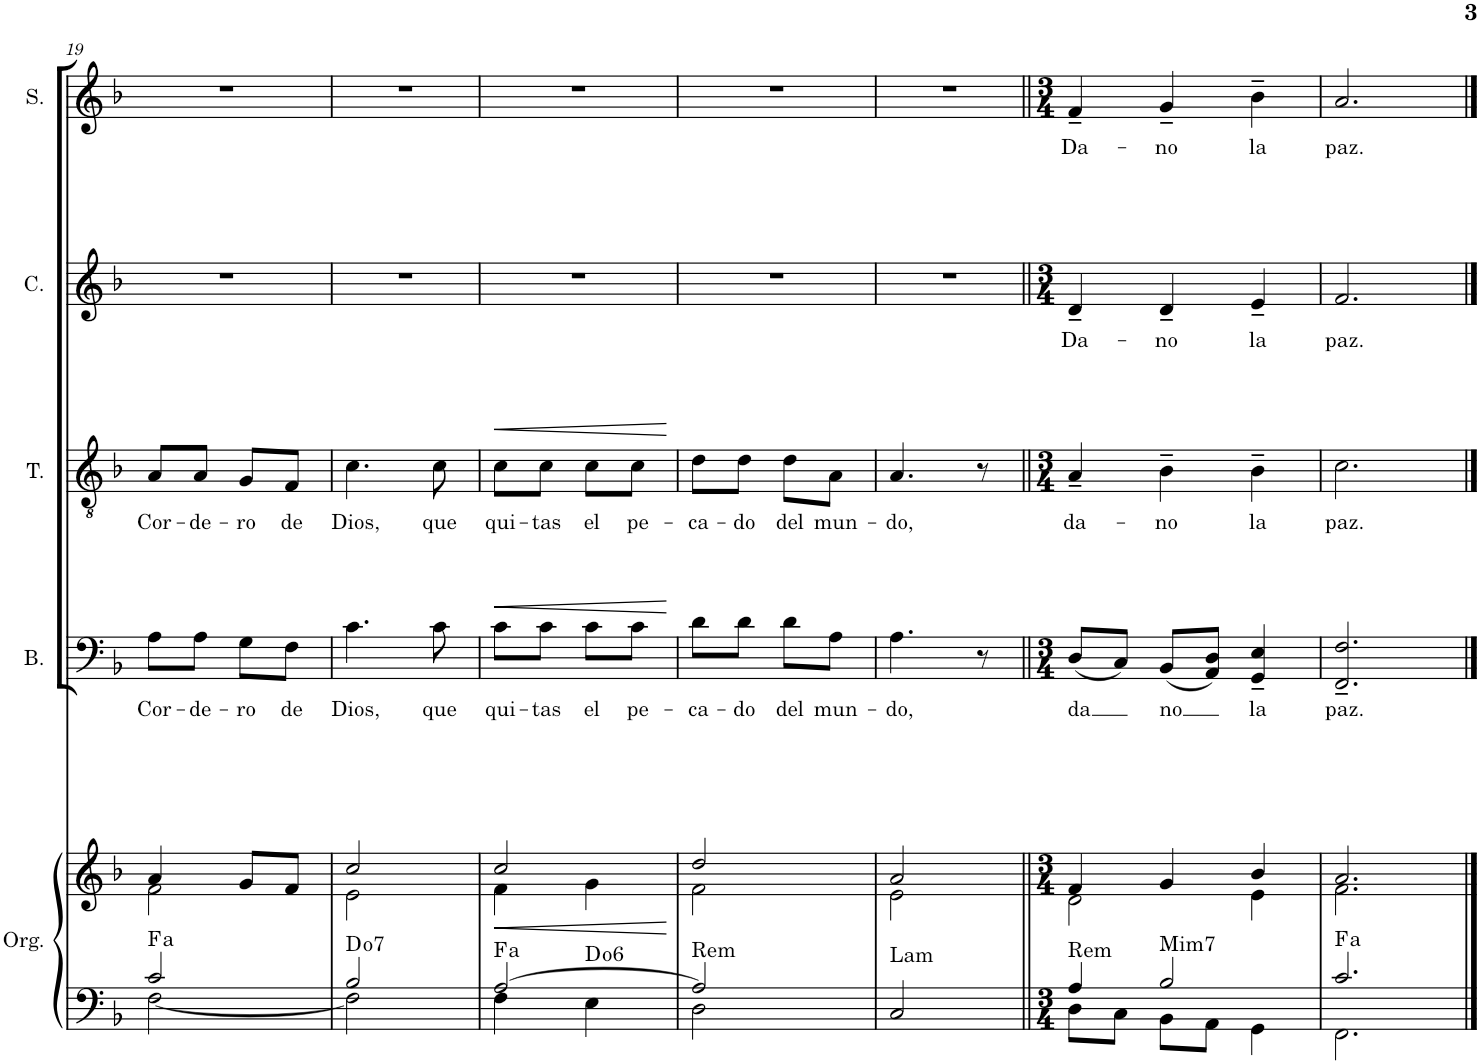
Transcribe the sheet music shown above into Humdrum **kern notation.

**kern	**kern	**dynam	**harte	**kern	**text	**dynam	**kern	**text	**dynam	**kern	**text	**kern	**text
*part5	*part5	*part5	*part5	*part4	*part4	*part4	*part3	*part3	*part3	*part2	*part2	*part1	*part1
*staff6	*staff5	*staff5/6	*	*staff4	*staff4	*staff4	*staff3	*staff3	*staff3	*staff2	*staff2	*staff1	*staff1
*I"Órgano	*	*	*	*I"Bajo	*	*	*I"Tenor	*	*	*I"Contralto	*	*I"Soprano	*
*	*	*	*	*I'B.	*	*	*I'T.	*	*	*I'C.	*	*I'S.	*
!!LO:PB:g=z
*clefF4	*clefG2	*	*	*clefF4	*	*	*clefGv2	*	*	*clefG2	*	*clefG2	*
*k[b-]	*k[b-]	*	*	*k[b-]	*	*	*k[b-]	*	*	*k[b-]	*	*k[b-]	*
*M2/4	*M2/4	*	*	*M2/4	*	*	*M2/4	*	*	*M2/4	*	*M2/4	*
=19	=19	=19	=19	=19	=19	=19	=19	=19	=19	=19	=19	=19	=19
*^	*^	*	*	*	*	*	*	*	*	*	*	*	*
!	!	!	!	!	!LO:H:kt=a	!	!LO:LY:b	!	!	!LO:LY:b	!	!	!	!	!
2c/	[2F\	4a/	2f\	.	.	8A\L	Cor-	.	8A/L	Cor-	.	2r	.	2r	.
!	!	!	!	!	!	!	!LO:LY:b	!	!	!LO:LY:b	!	!	!	!	!
.	.	.	.	.	.	8A\J	-de-	.	8A/J	-de-	.	.	.	.	.
!	!	!	!	!	!	!	!LO:LY:b	!	!	!LO:LY:b	!	!	!	!	!
.	.	8g/L	.	.	.	8G\L	-ro	.	8G/L	-ro	.	.	.	.	.
!	!	!	!	!	!	!	!LO:LY:b	!	!	!LO:LY:b	!	!	!	!	!
.	.	8f/J	.	.	.	8F\J	de	.	8F/J	de	.	.	.	.	.
=20	=20	=20	=20	=20	=20	=20	=20	=20	=20	=20	=20	=20	=20	=20	=20
!	!	!	!	!	!LO:H:kt=7	!	!LO:LY:b	!	!	!LO:LY:b	!	!	!	!	!
2B-/	2F\]	2cc/	2e\	.	D:dim7	4.c\	Dios,	.	4.c\	Dios,	.	2r	.	2r	.
!	!	!	!	!	!	!	!LO:LY:b	!	!	!LO:LY:b	!	!	!	!	!
.	.	.	.	.	.	8c\	que	.	8c\	que	.	.	.	.	.
=21	=21	=21	=21	=21	=21	=21	=21	=21	=21	=21	=21	=21	=21	=21	=21
!	!	!	!	!LO:HP:b	!LO:H:kt=a	!	!LO:LY:b	!LO:HP:b	!	!LO:LY:b	!LO:HP:b	!	!	!	!
[2A/	4F\	2cc/	4f\	<	.	8c\L	qui-	<	8c\L	qui-	<	2r	.	2r	.
!	!	!	!	!	!	!	!LO:LY:b	!	!	!LO:LY:b	!	!	!	!	!
.	.	.	.	.	.	8c\J	-tas	.	8c\J	-tas	.	.	.	.	.
!	!	!	!	!	!LO:H:kt=6	!	!LO:LY:b	!	!	!LO:LY:b	!	!	!	!	!
.	4E\	.	4g\	.	D:dim(6)	8c\L	el	.	8c\L	el	.	.	.	.	.
!	!	!	!	!	!	!	!LO:LY:b	!	!	!LO:LY:b	!	!	!	!	!
.	.	.	.	.	.	8c\J	pe-	.	8c\J	pe-	.	.	.	.	.
*v	*v	*	*	*	*	*	*	*	*	*	*	*	*	*	*
*	*v	*v	*	*	*	*	*	*	*	*	*	*	*	*
.	.	[	.	.	.	[	.	.	[	.	.	.	.
=22	=22	=22	=22	=22	=22	=22	=22	=22	=22	=22	=22	=22	=22
*^	*^	*	*	*	*	*	*	*	*	*	*	*	*
!	!	!	!	!	!LO:H:kt=Rem	!	!LO:LY:b	!	!	!LO:LY:b	!	!	!	!	!
2A/]	2D\	2dd/	2f\	.	N	8d\L	-ca-	.	8d\L	-ca-	.	2r	.	2r	.
!	!	!	!	!	!	!	!LO:LY:b	!	!	!LO:LY:b	!	!	!	!	!
.	.	.	.	.	.	8d\J	-do	.	8d\J	-do	.	.	.	.	.
!	!	!	!	!	!	!	!LO:LY:b	!	!	!LO:LY:b	!	!	!	!	!
.	.	.	.	.	.	8d\L	del	.	8d\L	del	.	.	.	.	.
!	!	!	!	!	!	!	!LO:LY:b	!	!	!LO:LY:b	!	!	!	!	!
.	.	.	.	.	.	8A\J	mun-	.	8A\J	mun-	.	.	.	.	.
*v	*v	*	*	*	*	*	*	*	*	*	*	*	*	*	*
=23	=23	=23	=23	=23	=23	=23	=23	=23	=23	=23	=23	=23	=23	=23
!	!	!	!	!LO:H:kt=Lam	!	!LO:LY:b	!	!	!LO:LY:b	!	!	!	!	!
2C/	2a/	2e\	.	N	4.A\	-do,	.	4.A/	-do,	.	2r	.	2r	.
.	.	.	.	.	8r	.	.	8r	.	.	.	.	.	.
=24||	=24||	=24||	=24||	=24||	=24||	=24||	=24||	=24||	=24||	=24||	=24||	=24||	=24||	=24||
*M3/4	*M3/4	*	*	*	*M3/4	*	*	*M3/4	*	*	*M3/4	*	*M3/4	*
*^	*	*	*	*	*	*	*	*	*	*	*	*	*	*
!	!	!	!	!	!LO:H:kt=Rem	!	!LO:LY:b	!	!	!LO:LY:b	!	!	!LO:LY:b	!	!LO:LY:b
4A/	8D\L	4f/	2d\	.	N	(8D/L	da	.	4A~/	da-	.	4d~/	Da-	4f~/	Da-
.	8C\J	.	.	.	.	8C/J)	.	.	.	.	.	.	.	.	.
!	!	!	!	!	!LO:H:kt=Mim7	!	!LO:LY:b	!	!	!LO:LY:b	!	!	!LO:LY:b	!	!LO:LY:b
2B-/	8BB-\L	4g/	.	.	N	(8BB-/L	no	.	4B-~\	-no	.	4d~/	-no	4g~/	-no
.	8AA\J	.	.	.	.	8AA/ 8D/J)	.	.	.	.	.	.	.	.	.
!	!	!	!	!	!	!	!LO:LY:b	!	!	!LO:LY:b	!	!	!LO:LY:b	!	!LO:LY:b
.	4GG\	4b-/	4e\	.	.	4GG/~ 4E/~	la	.	4B-~\	la	.	4e~/	la	4b-~\	la
=25	=25	=25	=25	=25	=25	=25	=25	=25	=25	=25	=25	=25	=25	=25	=25
!	!	!	!	!	!LO:H:kt=a	!	!LO:LY:b	!	!	!LO:LY:b	!	!	!LO:LY:b	!	!LO:LY:b
2.c/	2.FF\	2.a/	2.f\	.	.	2.FF/~ 2.F/~	paz.	.	2.c\	paz.	.	2.f/	paz.	2.a/	paz.
*v	*v	*	*	*	*	*	*	*	*	*	*	*	*	*	*
*	*v	*v	*	*	*	*	*	*	*	*	*	*	*	*
==	==	==	==	==	==	==	==	==	==	==	==	==	==
*-	*-	*-	*-	*-	*-	*-	*-	*-	*-	*-	*-	*-	*-
